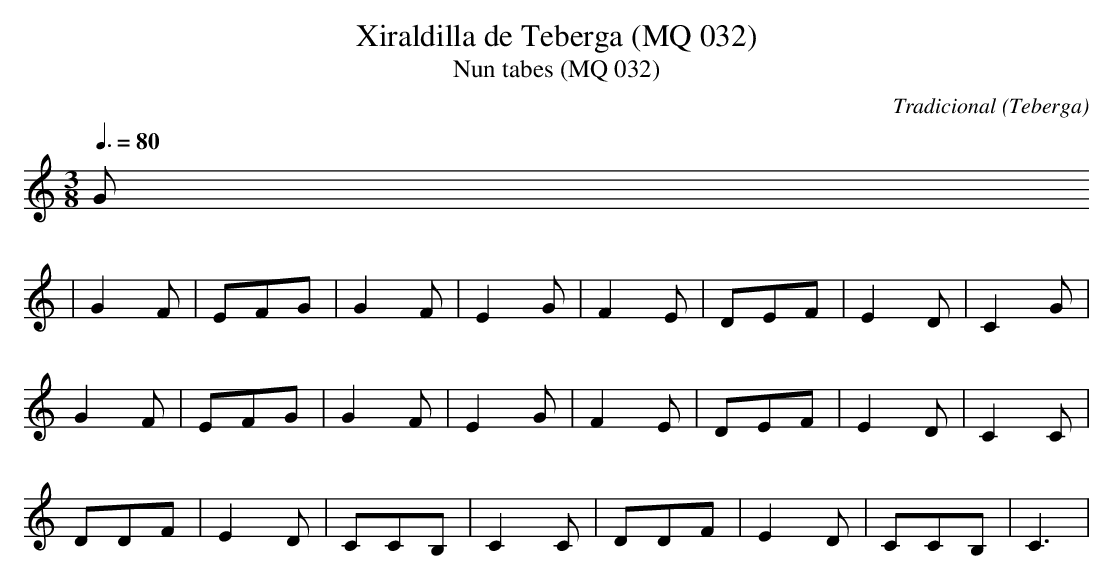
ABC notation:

X:1
T:Xiraldilla de Teberga (MQ 032)
T:Nun tabes (MQ 032)
C:Tradicional
O:Teberga
M:3/8
L:1/8
Q:3/8=80
K:C
G
|G2 F|EFG|G2 F|E2 G|F2 E|DEF|E2 D|C2 G|
G2 F|EFG|G2 F|E2 G|F2 E|DEF|E2 D|C2 C|
DDF|E2 D|CCB,|C2 C|DDF|E2 D|CCB,|C3|
